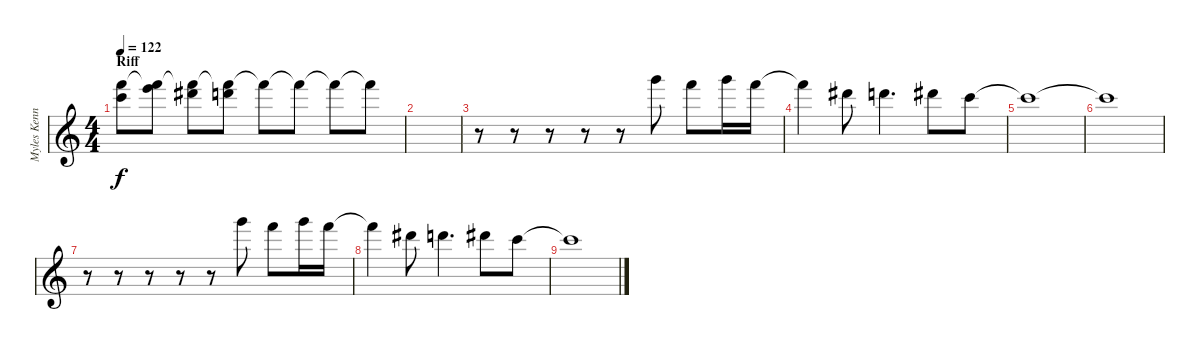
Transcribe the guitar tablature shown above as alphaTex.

\track ("Myles Kennedy" "Myles Kenn") {instrument overdrivenguitar}
\staff {score}
\tuning (E4 B3 G3 D3 A2 E2 B1) {hide}
\ts (4 4)
\section ("" "Riff")
\tempo 122
\clef g2
\ks c
(13.1{t} 13.2{t}).8{dy f} (13.1{t} 17.2).8 (13.1{t} 16.2).8 (13.1{t} 15.2).8 13.1{t}.8 13.1{t}.8 13.1{t}.8 13.1{t}.8 |
|
r.8 r.8 r.8 r.8 r.8 15.1.8 13.1.8 15.1.16 13.1.16 |
13.1{t}.4 11.1.8 10.1.4{d} 11.1.8 8.1.8 |
8.1{t}.1 |
8.1{t}.1 |
r.8 r.8 r.8 r.8 r.8 15.1.8 13.1.8 15.1.16 13.1.16 |
13.1{t}.4 11.1.8 10.1.4{d} 11.1.8 8.1.8 |
8.1{t}.1
